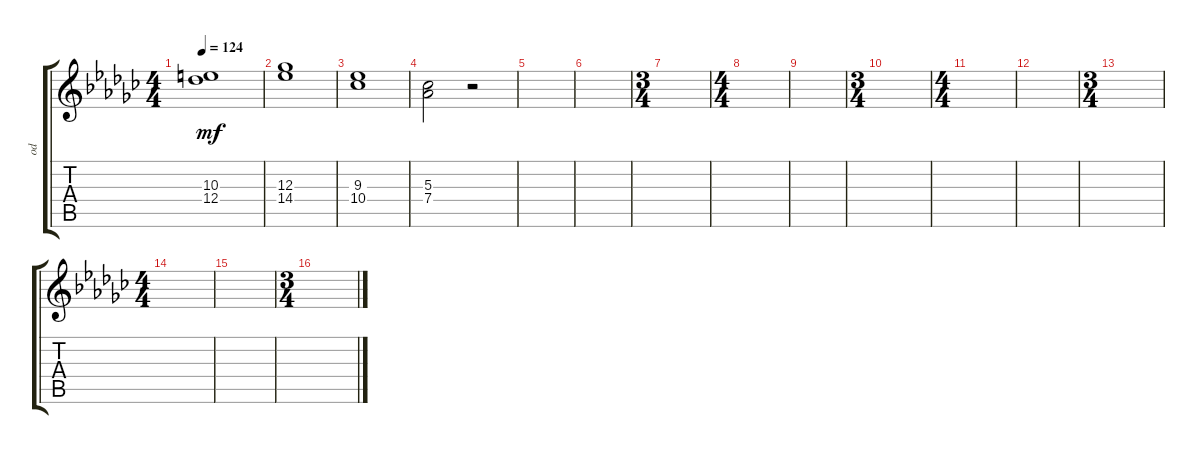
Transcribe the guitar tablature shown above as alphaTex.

\track ("od" "od") {instrument distortionguitar}
\staff {score tabs}
\tuning (Eb4 Bb3 Gb3 Db3 Ab2 Db2) {hide}
\ts (4 4)
\tempo 124
\clef g2
\ks gb
(10.3 12.4).1{dy mf} |
(12.3 14.4).1 |
(9.3 10.4).1 |
(5.3 7.4).2 r.2 |
|
|
\ts (3 4)
|
\ts (4 4)
|
|
\ts (3 4)
|
\ts (4 4)
|
|
\ts (3 4)
|
\ts (4 4)
|
|
\ts (3 4)
